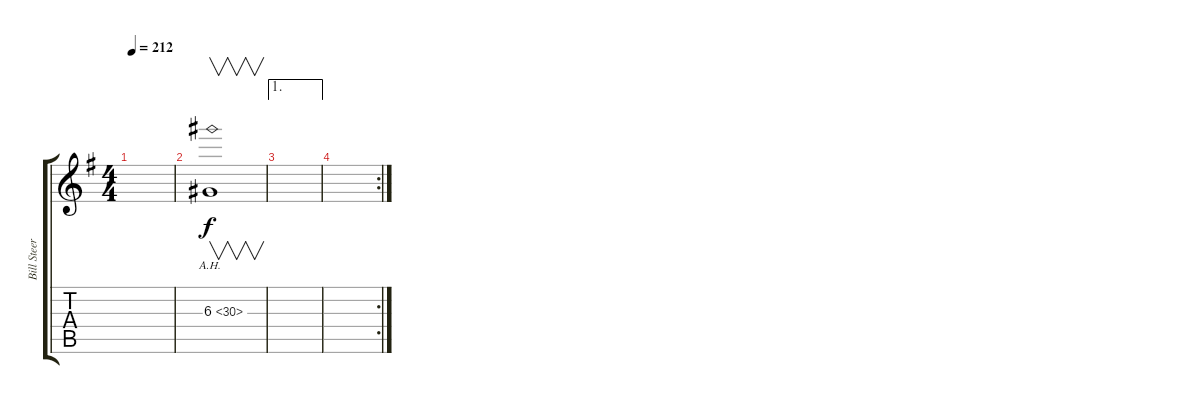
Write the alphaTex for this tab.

\track ("Bill Steer (Guitar 3)" "Bill Steer") {instrument distortionguitar}
\staff {score tabs}
\tuning (B3 Gb3 D3 A2 E2 B1) {hide}
\ts (4 4)
\tempo 212
\clef g2
\ks g
|
6.3{ah 24}.1{v} |
\ae 1
|
\rc 2
